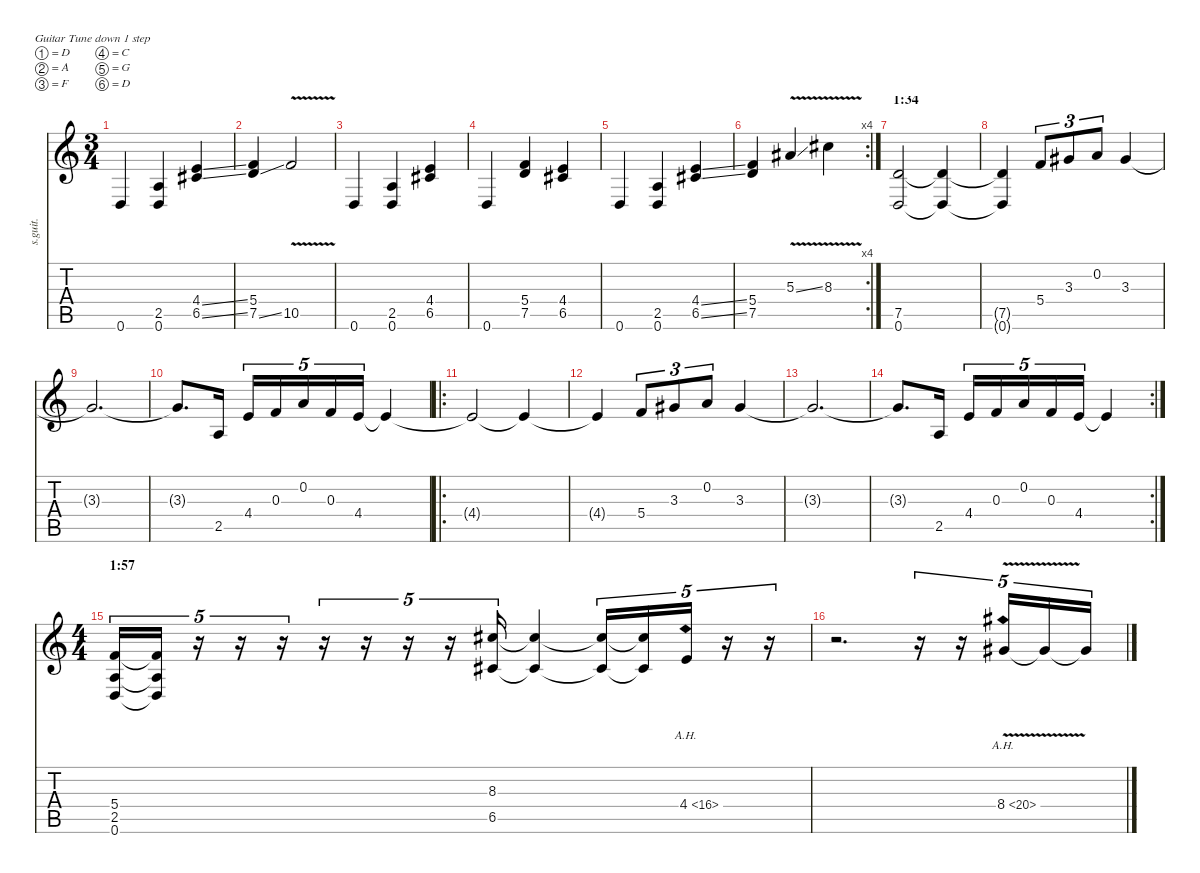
\defaultSystemsLayout 4
\hideDynamics
\bracketExtendMode nobrackets
\track ("Guitar II" "s.guit.") {instrument distortionguitar}
\staff {score tabs}
\tuning (D4 A3 F3 C3 G2 D2)
\ts (3 4)
\tempo (192 hide)
\clef g2
\ks c
0.6.4{lyrics (0 "") lyrics (1 "") lyrics (2 "") lyrics (3 "") lyrics (4 "") dy f} (2.5 0.6).4{lyrics (0 "") lyrics (1 "") lyrics (2 "") lyrics (3 "") lyrics (4 "")} (4.4{ss} 6.5{ss acc #}).4{lyrics (0 "") lyrics (1 "") lyrics (2 "") lyrics (3 "") lyrics (4 "")} |
(5.4 7.5{ss}).4{lyrics (0 "") lyrics (1 "") lyrics (2 "") lyrics (3 "") lyrics (4 "")} 10.5{v}.2{lyrics (0 "") lyrics (1 "") lyrics (2 "") lyrics (3 "") lyrics (4 "")} |
0.6.4{lyrics (0 "") lyrics (1 "") lyrics (2 "") lyrics (3 "") lyrics (4 "")} (2.5 0.6).4{lyrics (0 "") lyrics (1 "") lyrics (2 "") lyrics (3 "") lyrics (4 "")} (4.4 6.5{acc #}).4{lyrics (0 "") lyrics (1 "") lyrics (2 "") lyrics (3 "") lyrics (4 "")} |
0.6.4{lyrics (0 "") lyrics (1 "") lyrics (2 "") lyrics (3 "") lyrics (4 "")} (5.4 7.5).4{lyrics (0 "") lyrics (1 "") lyrics (2 "") lyrics (3 "") lyrics (4 "")} (4.4 6.5{acc #}).4{lyrics (0 "") lyrics (1 "") lyrics (2 "") lyrics (3 "") lyrics (4 "")} |
0.6.4{lyrics (0 "") lyrics (1 "") lyrics (2 "") lyrics (3 "") lyrics (4 "")} (2.5 0.6).4{lyrics (0 "") lyrics (1 "") lyrics (2 "") lyrics (3 "") lyrics (4 "")} (4.4{ss} 6.5{ss acc #}).4{lyrics (0 "") lyrics (1 "") lyrics (2 "") lyrics (3 "") lyrics (4 "")} |
\rc 4
(5.4 7.5).4{lyrics (0 "") lyrics (1 "") lyrics (2 "") lyrics (3 "") lyrics (4 "")} 5.3{v ss acc #}.4{lyrics (0 "") lyrics (1 "") lyrics (2 "") lyrics (3 "") lyrics (4 "")} 8.3{v acc #}.4{lyrics (0 "") lyrics (1 "") lyrics (2 "") lyrics (3 "") lyrics (4 "")} |
\section ("" "1:34")
\tempo (96 hide)
(7.5 0.6).2{lyrics (0 "") lyrics (1 "") lyrics (2 "") lyrics (3 "") lyrics (4 "")} (7.5{t} 0.6{t}).4{lyrics (0 "") lyrics (1 "") lyrics (2 "") lyrics (3 "") lyrics (4 "")} |
(7.5{t} 0.6{t}).4{lyrics (0 "") lyrics (1 "") lyrics (2 "") lyrics (3 "") lyrics (4 "")} 5.4.8{tu (3 2) lyrics (0 "") lyrics (1 "") lyrics (2 "") lyrics (3 "") lyrics (4 "")} 3.3{acc #}.8{tu (3 2) lyrics (0 "") lyrics (1 "") lyrics (2 "") lyrics (3 "") lyrics (4 "")} 0.2.8{tu (3 2) lyrics (0 "") lyrics (1 "") lyrics (2 "") lyrics (3 "") lyrics (4 "")} 3.3{acc #}.4{lyrics (0 "") lyrics (1 "") lyrics (2 "") lyrics (3 "") lyrics (4 "")} |
3.3{t acc #}.2{d lyrics (0 "") lyrics (1 "") lyrics (2 "") lyrics (3 "") lyrics (4 "")} |
3.3{t acc #}.8{d lyrics (0 "") lyrics (1 "") lyrics (2 "") lyrics (3 "") lyrics (4 "")} 2.5.16{lyrics (0 "") lyrics (1 "") lyrics (2 "") lyrics (3 "") lyrics (4 "")} 4.4.16{tu (5 4) lyrics (0 "") lyrics (1 "") lyrics (2 "") lyrics (3 "") lyrics (4 "")} 0.3.16{tu (5 4) lyrics (0 "") lyrics (1 "") lyrics (2 "") lyrics (3 "") lyrics (4 "")} 0.2.16{tu (5 4) lyrics (0 "") lyrics (1 "") lyrics (2 "") lyrics (3 "") lyrics (4 "")} 0.3.16{tu (5 4) lyrics (0 "") lyrics (1 "") lyrics (2 "") lyrics (3 "") lyrics (4 "")} 4.4.16{tu (5 4) lyrics (0 "") lyrics (1 "") lyrics (2 "") lyrics (3 "") lyrics (4 "")} 4.4{t}.4{lyrics (0 "") lyrics (1 "") lyrics (2 "") lyrics (3 "") lyrics (4 "")} |
\ro
4.4{t}.2{lyrics (0 "") lyrics (1 "") lyrics (2 "") lyrics (3 "") lyrics (4 "")} 4.4{t}.4{lyrics (0 "") lyrics (1 "") lyrics (2 "") lyrics (3 "") lyrics (4 "")} |
4.4{t}.4{lyrics (0 "") lyrics (1 "") lyrics (2 "") lyrics (3 "") lyrics (4 "")} 5.4.8{tu (3 2) lyrics (0 "") lyrics (1 "") lyrics (2 "") lyrics (3 "") lyrics (4 "")} 3.3{acc #}.8{tu (3 2) lyrics (0 "") lyrics (1 "") lyrics (2 "") lyrics (3 "") lyrics (4 "")} 0.2.8{tu (3 2) lyrics (0 "") lyrics (1 "") lyrics (2 "") lyrics (3 "") lyrics (4 "")} 3.3{acc #}.4{lyrics (0 "") lyrics (1 "") lyrics (2 "") lyrics (3 "") lyrics (4 "")} |
3.3{t acc #}.2{d lyrics (0 "") lyrics (1 "") lyrics (2 "") lyrics (3 "") lyrics (4 "")} |
\rc 2
3.3{t acc #}.8{d lyrics (0 "") lyrics (1 "") lyrics (2 "") lyrics (3 "") lyrics (4 "")} 2.5.16{lyrics (0 "") lyrics (1 "") lyrics (2 "") lyrics (3 "") lyrics (4 "")} 4.4.16{tu (5 4) lyrics (0 "") lyrics (1 "") lyrics (2 "") lyrics (3 "") lyrics (4 "")} 0.3.16{tu (5 4) lyrics (0 "") lyrics (1 "") lyrics (2 "") lyrics (3 "") lyrics (4 "")} 0.2.16{tu (5 4) lyrics (0 "") lyrics (1 "") lyrics (2 "") lyrics (3 "") lyrics (4 "")} 0.3.16{tu (5 4) lyrics (0 "") lyrics (1 "") lyrics (2 "") lyrics (3 "") lyrics (4 "")} 4.4.16{tu (5 4) lyrics (0 "") lyrics (1 "") lyrics (2 "") lyrics (3 "") lyrics (4 "")} 4.4{t}.4{lyrics (0 "") lyrics (1 "") lyrics (2 "") lyrics (3 "") lyrics (4 "")} |
\ts (4 4)
\beaming (8 2 2 2 2)
\section ("" "1:57")
(5.4 2.5 0.6).16{tu (5 4) lyrics (0 "") lyrics (1 "") lyrics (2 "") lyrics (3 "") lyrics (4 "")} (5.4{t} 2.5{t} 0.6{t}).16{tu (5 4) lyrics (0 "") lyrics (1 "") lyrics (2 "") lyrics (3 "") lyrics (4 "")} r.16{tu (5 4)} r.16{tu (5 4)} r.16{tu (5 4)} r.16{tu (5 4)} r.16{tu (5 4)} r.16{tu (5 4)} r.16{tu (5 4)} (8.3{acc #} 6.5{acc #}).16{tu (5 4) lyrics (0 "") lyrics (1 "") lyrics (2 "") lyrics (3 "") lyrics (4 "")} (8.3{t acc #} 6.5{t acc #}).4{lyrics (0 "") lyrics (1 "") lyrics (2 "") lyrics (3 "") lyrics (4 "")} (8.3{t acc #} 6.5{t acc #}).16{tu (5 4) lyrics (0 "") lyrics (1 "") lyrics (2 "") lyrics (3 "") lyrics (4 "")} (8.3{t acc #} 6.5{t acc #}).16{tu (5 4) lyrics (0 "") lyrics (1 "") lyrics (2 "") lyrics (3 "") lyrics (4 "")} 4.4{ah 12}.16{tu (5 4) lyrics (0 "") lyrics (1 "") lyrics (2 "") lyrics (3 "") lyrics (4 "")} r.16{tu (5 4)} r.16{tu (5 4)} |
r.2{d} r.16{tu (5 4)} r.16{tu (5 4)} 8.4{ah 12 v acc #}.16{tu (5 4) lyrics (0 "") lyrics (1 "") lyrics (2 "") lyrics (3 "") lyrics (4 "")} 8.4{t acc #}.16{tu (5 4) lyrics (0 "") lyrics (1 "") lyrics (2 "") lyrics (3 "") lyrics (4 "")} 8.4{t acc #}.16{tu (5 4) lyrics (0 "") lyrics (1 "") lyrics (2 "") lyrics (3 "") lyrics (4 "")}
